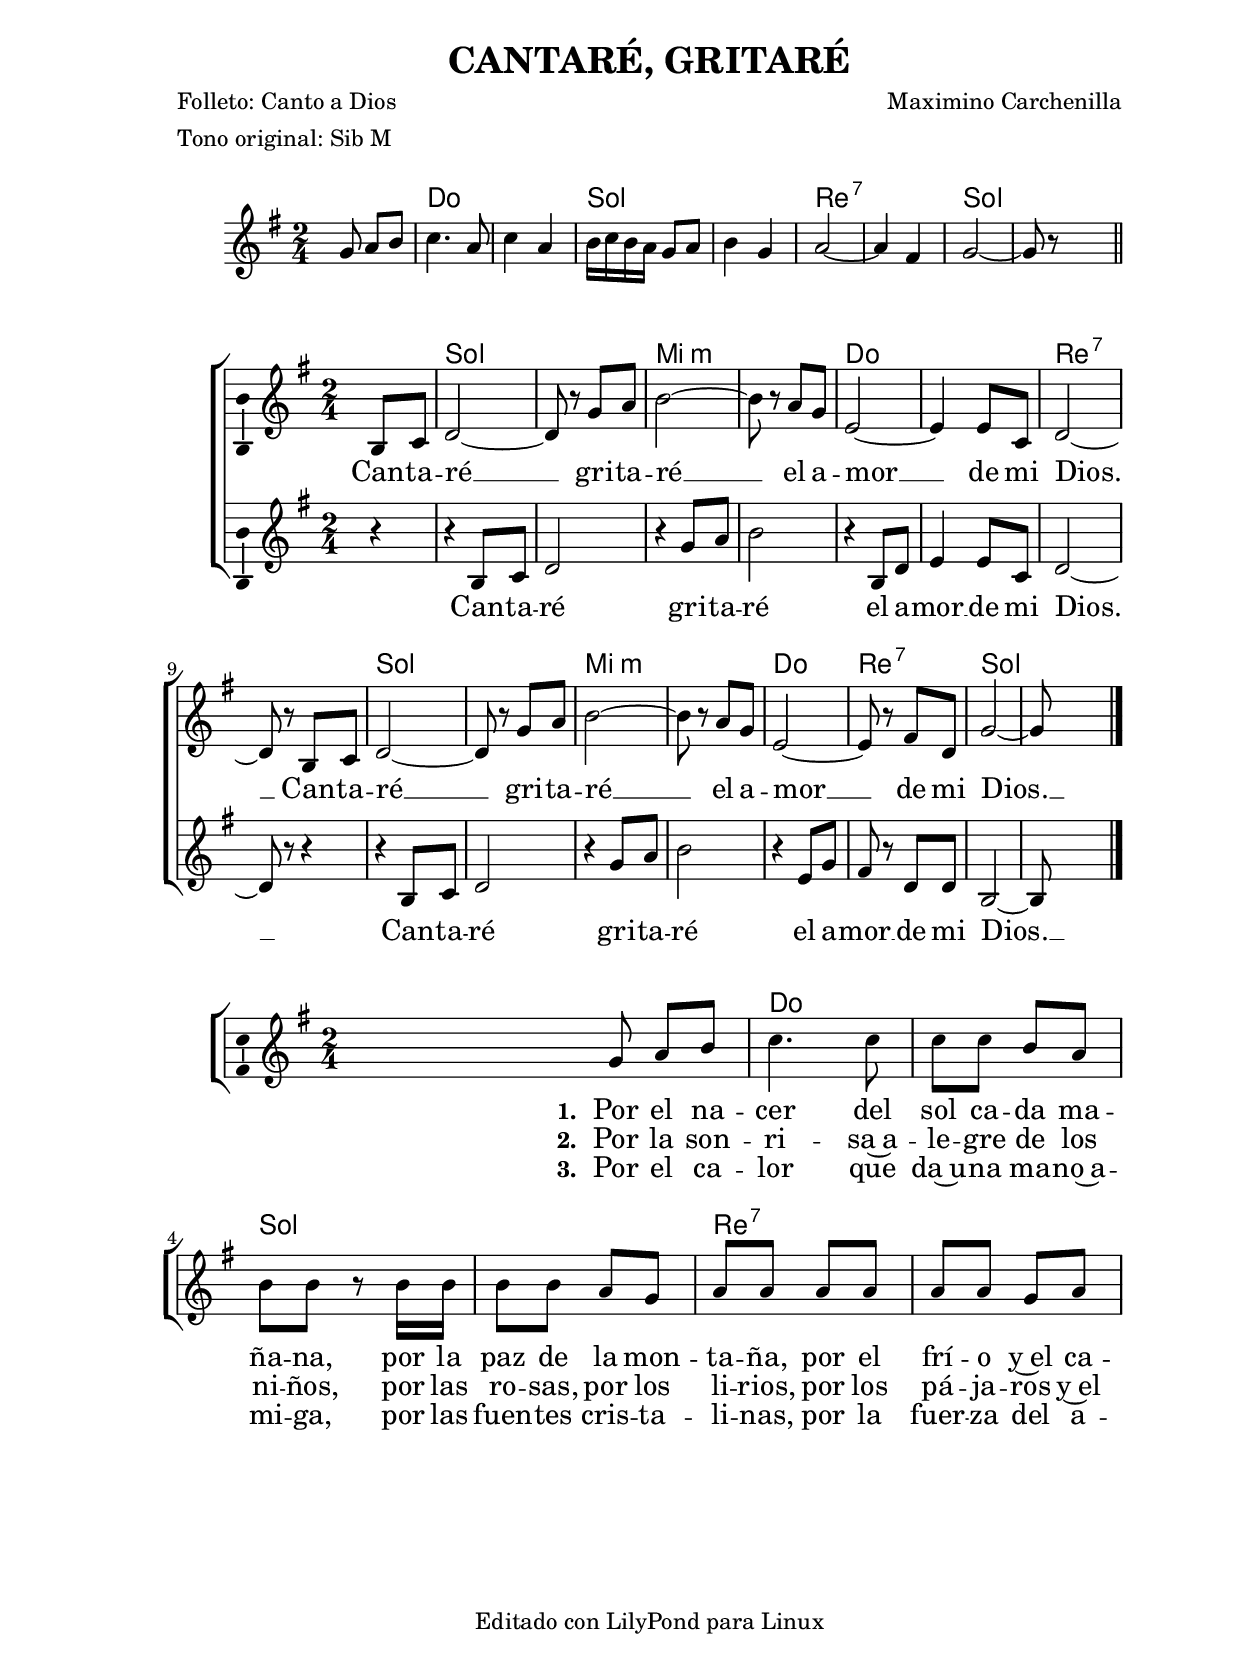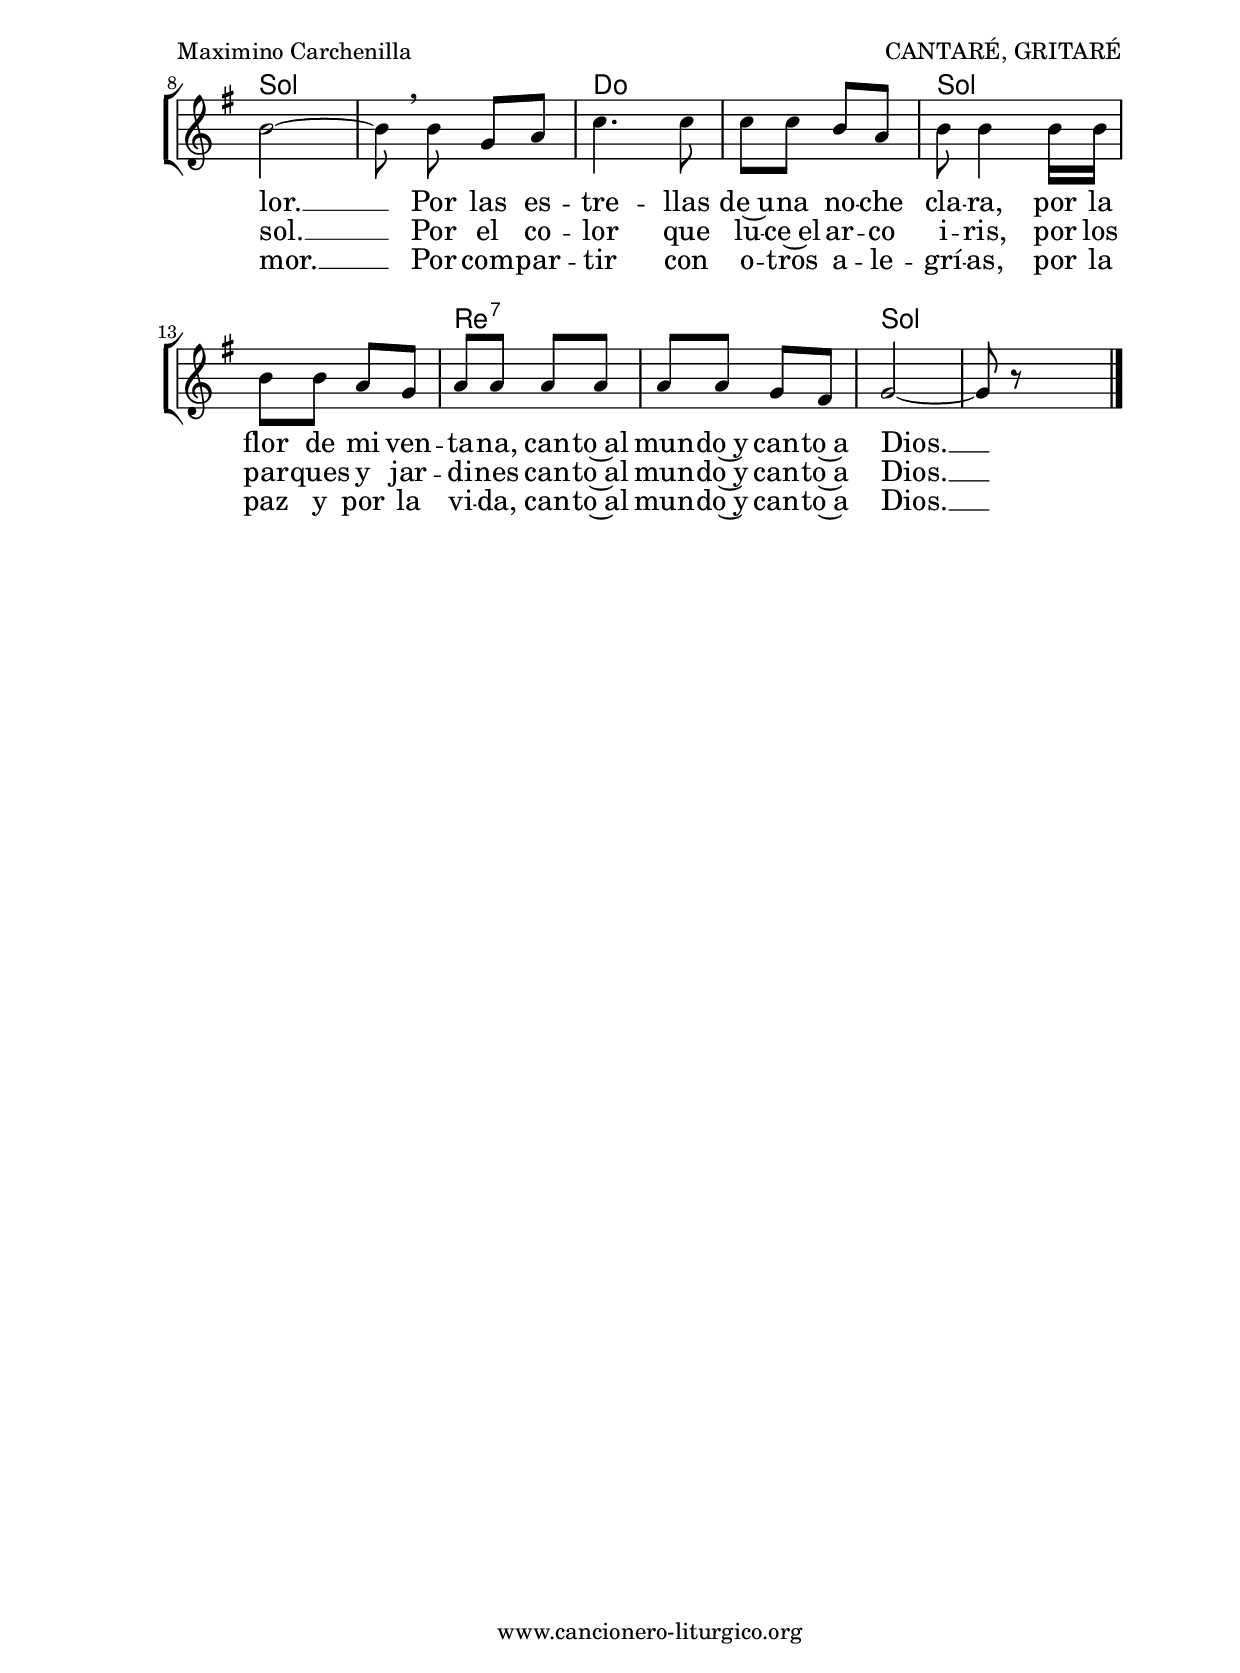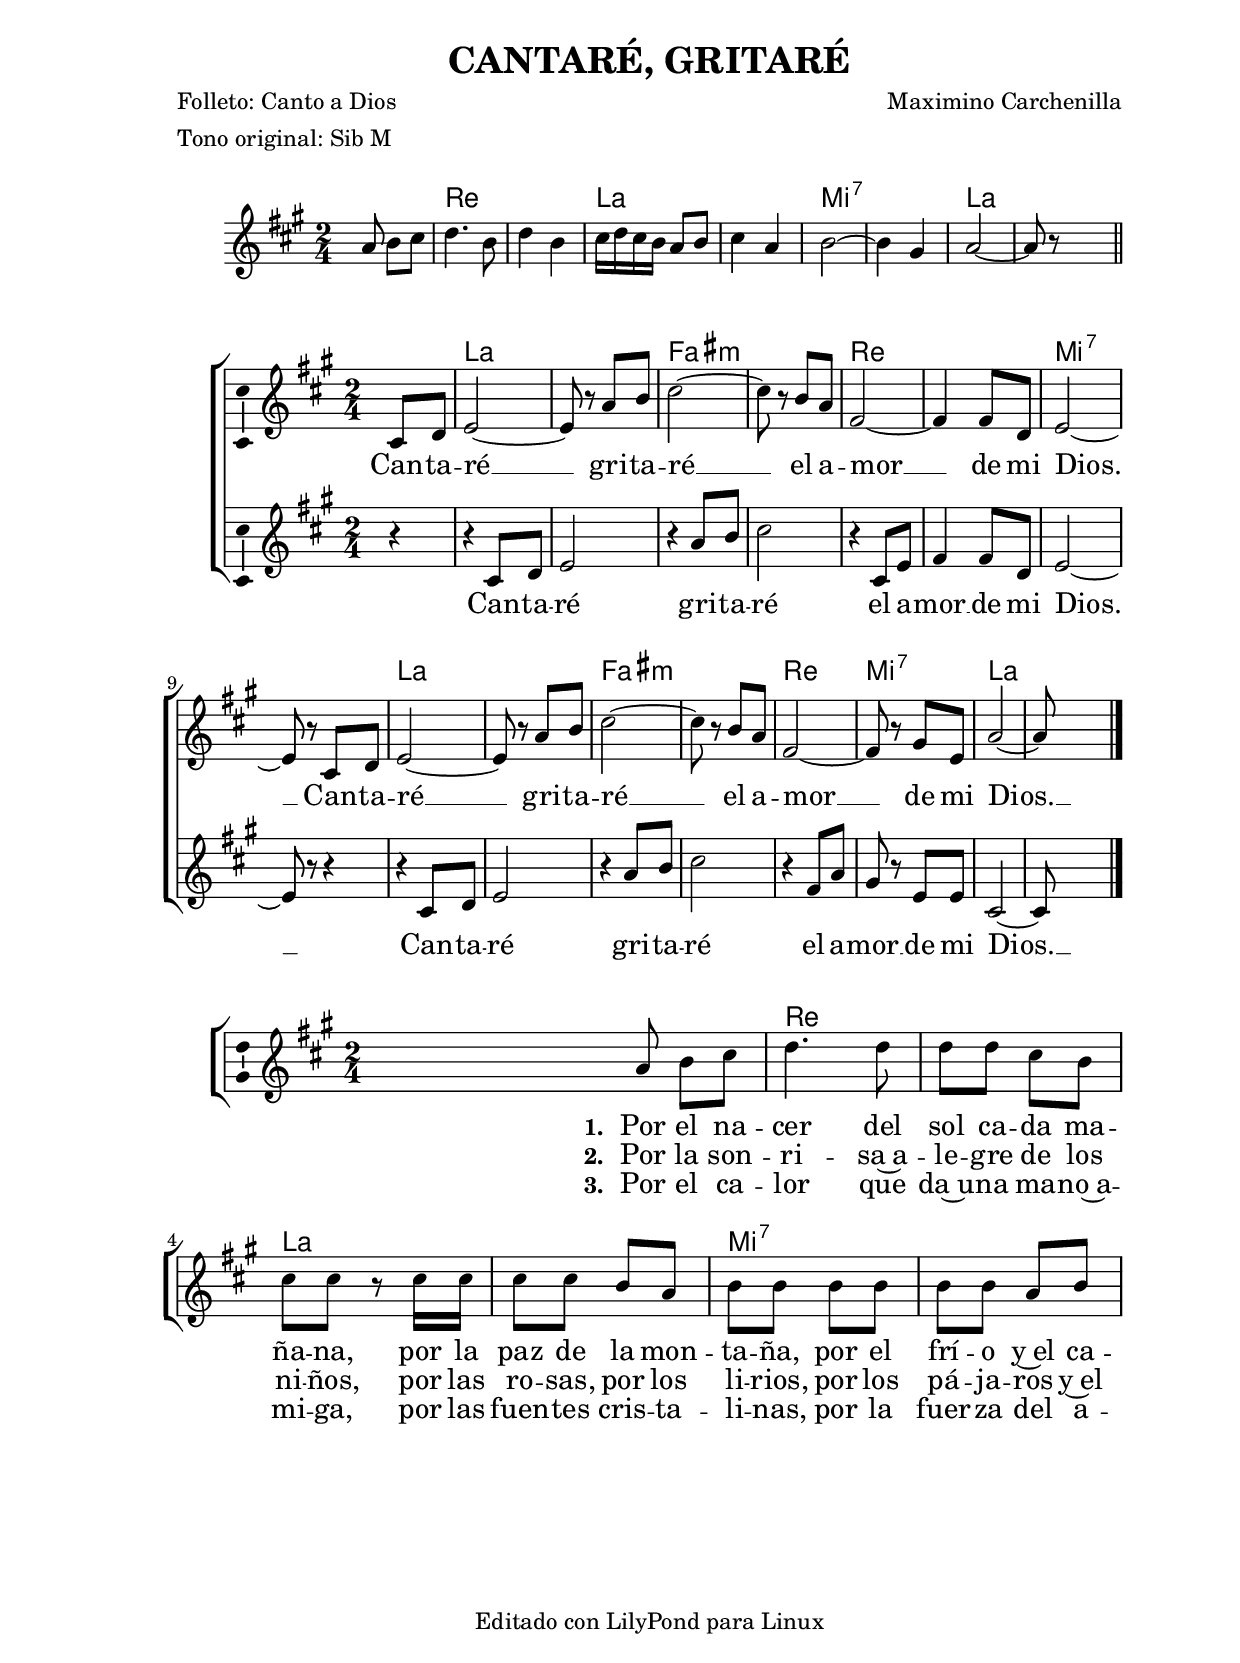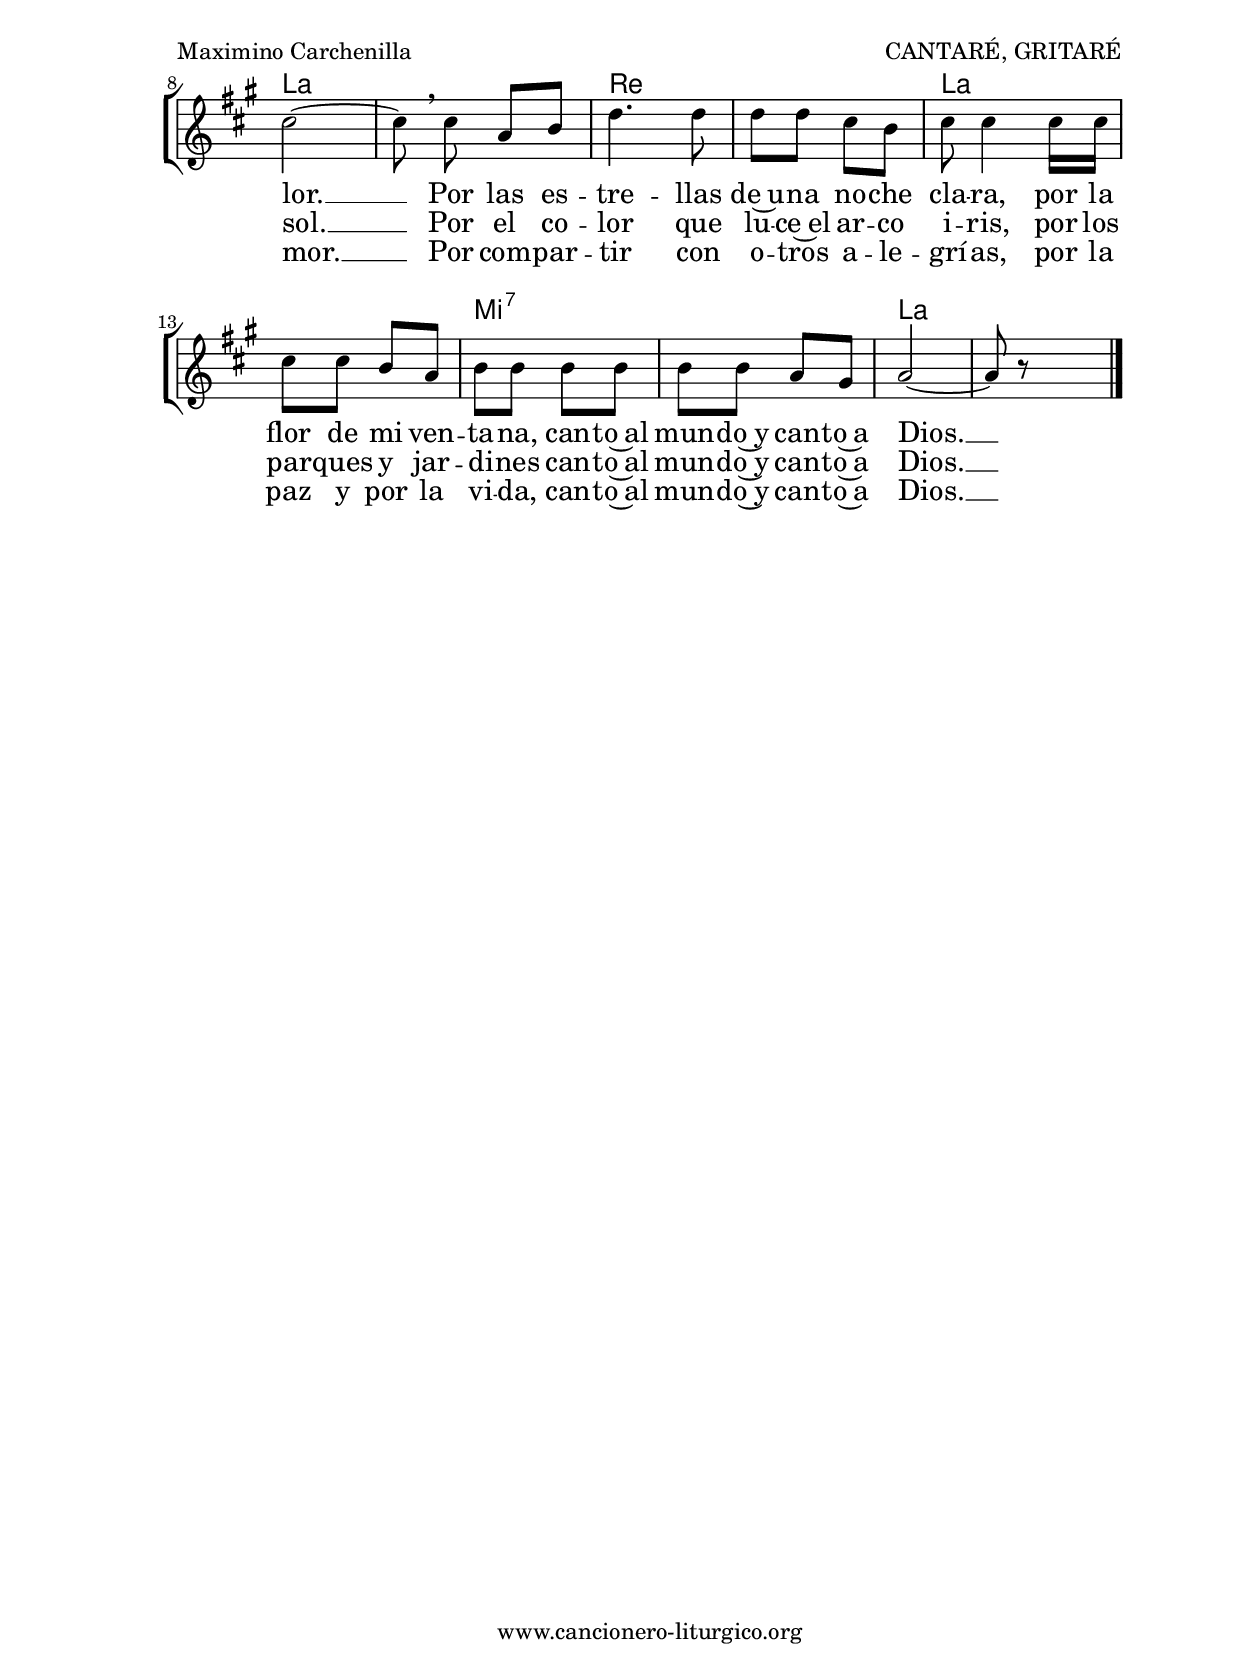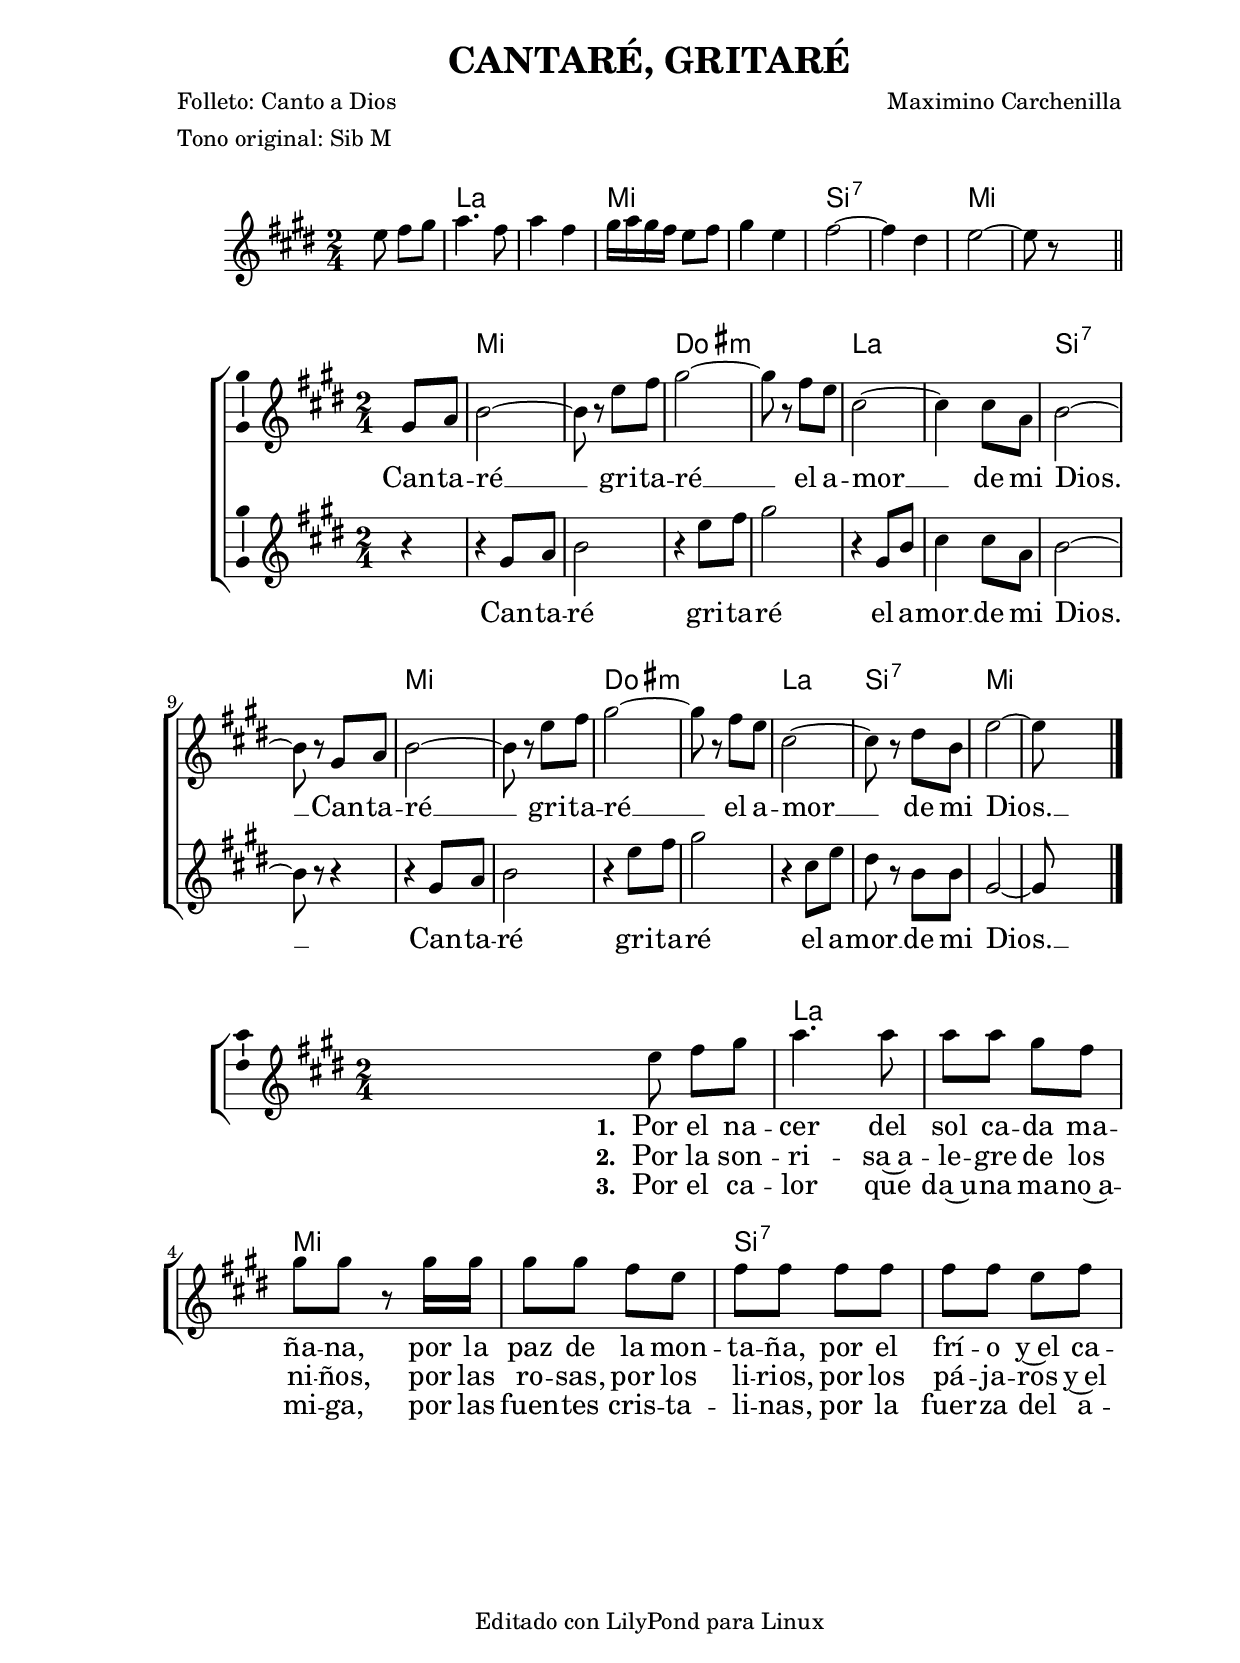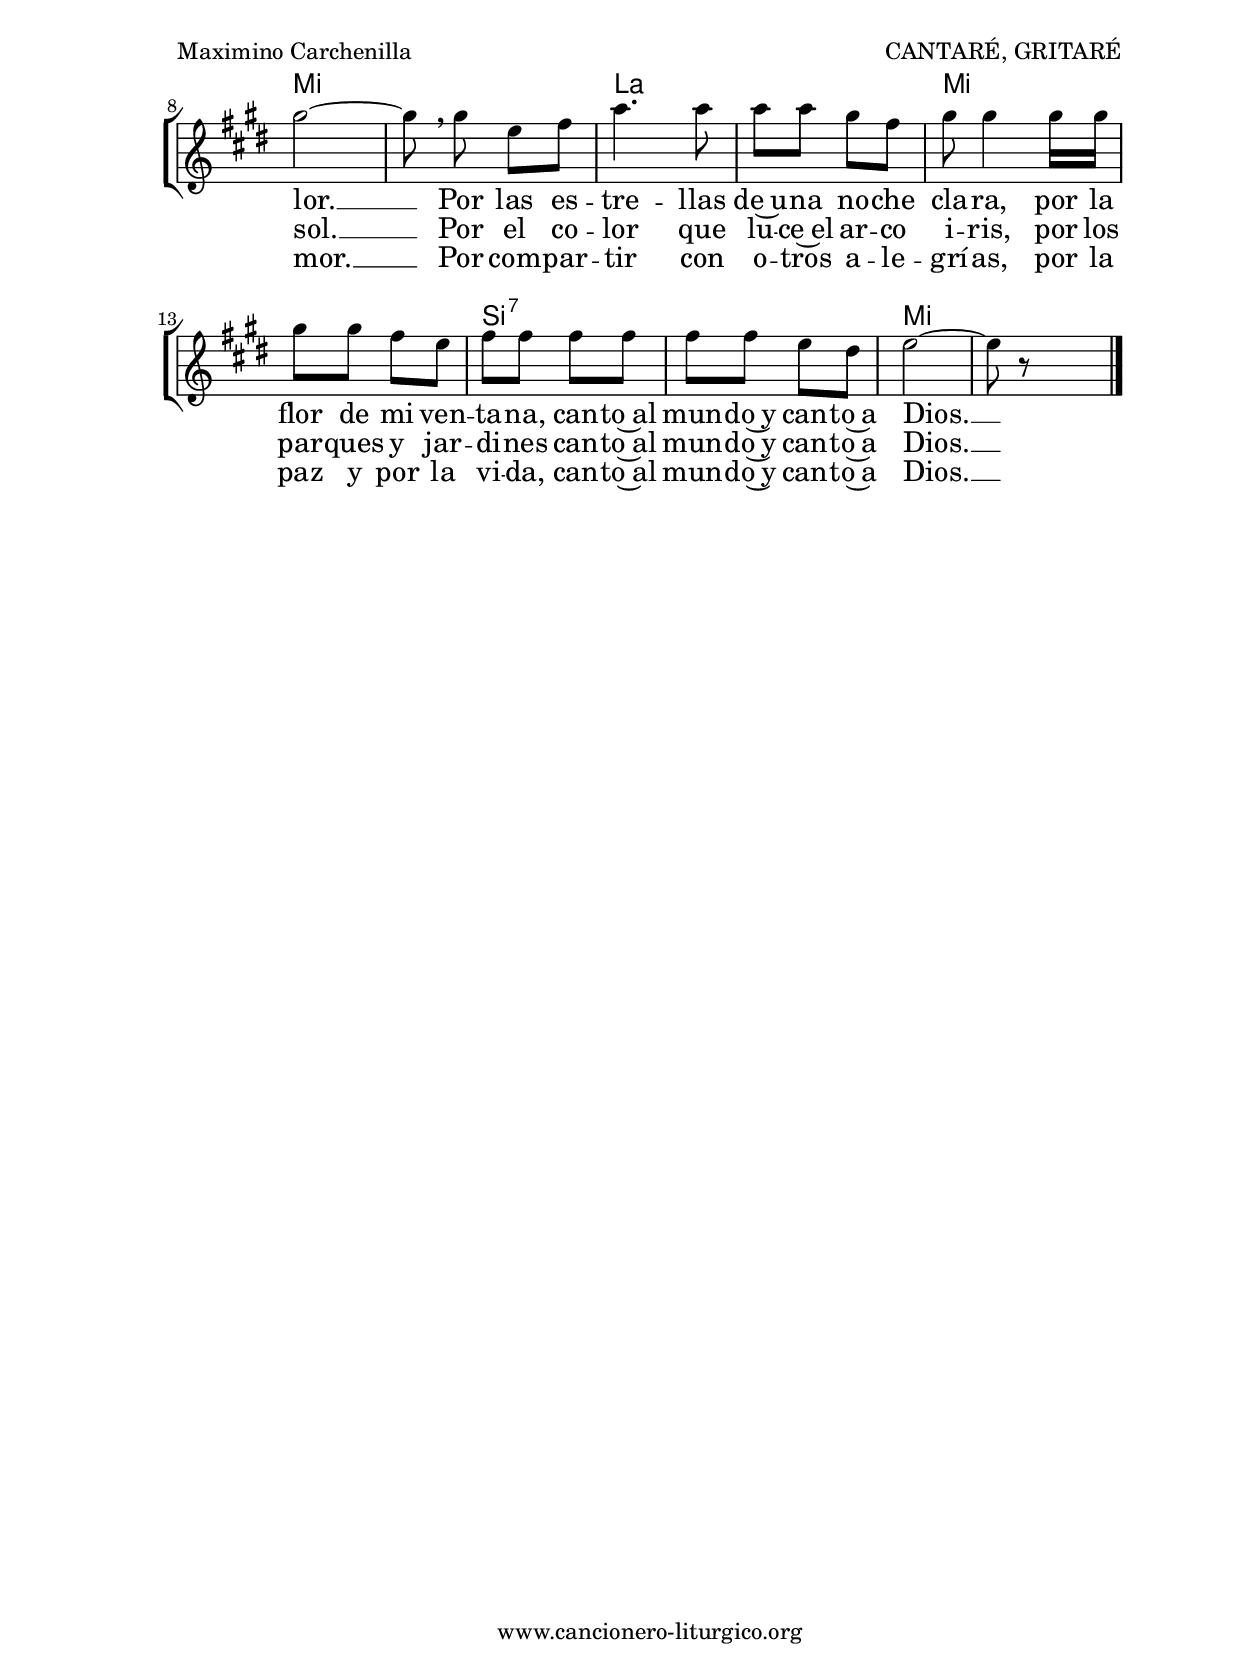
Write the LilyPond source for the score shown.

%
%para convertir .midi en .wav:
%timidity filename.midi -Ow -o finename.wav
%
%
%Para convertir de .wav a .mp3:
%lame -h -m j filename.wav
%
%
%para escuchar el midi:
%timidity nombrefichero.midi
%


%versión de lilypond para la que se ha escrito esta partitura:
\version "2.16.0"

	%Tamaño papel
	#(set-default-paper-size "a4")
	%Tamaño partitura
	#(set-global-staff-size 20)
	%No responde al pulsar sobre una nota
	#(ly:set-option 'point-and-click #f)

%parámetros del encabezamiento:
\header {
	title = "CANTARÉ, GRITARÉ"
	subtitle = ""
	composer = "Maximino Carchenilla"
	poet = "Folleto: Canto a Dios"
	meter = "Tono original: Sib M"
	arranger = ""
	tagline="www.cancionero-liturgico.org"
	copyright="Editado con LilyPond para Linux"
	}

%parámetros asociados al papel:
\paper  {
	oddHeaderMarkup = \markup {\fill-line { \on-the-fly #not-first-page \fromproperty #'header:title \on-the-fly #not-first-page \fromproperty #'header:composer }}
	evenHeaderMarkup = \markup {\fill-line { \fromproperty #'header:composer \fromproperty #'header:title }}
	#(set-paper-size "a4")
	print-page-number = ##f
	first-page-number = 1
	print-first-page-number = ##f
%	head-separation = 3.0 \cm
	top-margin = 2.0 \cm
	bottom-margin = 0.5\cm
%%%	bottom-margin = -2.0\cm
	left-margin = 3.0 \cm
	line-width = 16.0 \cm 
	indent = 8\mm
	interscoreline = 2.\mm
	between-system-space = 15\mm
%	para que las partituras no llenen la hoja:
	ragged-bottom = ##t
%	idem para la última hoja:
	ragged-last-bottom = ##f
%	para que las partituras llenen el ancho del papel:
	ragged-last = ##f
	after-title-space = 2.5 \cm
%page-count=1
%system-count=8

	%Flexible Vertical Spacing
%	markup-markup-spacing =
%	#'((basic-distance . 15) (minimum-distance . 15) (padding . 3))
	markup-system-spacing =
	#'((basic-distance . 15) (minimum-distance . 15) (padding . 3))
	system-system-spacing =
	#'((basic-distance . 15) (minimum-distance . 15) (padding . 3))
	score-system-spacing =
	#'((basic-distance . 15) (minimum-distance . 15) (padding . 5))
%	top-system-spacing = % header
%	#'((basic-distance . 8) (minimum-distance . 0) (padding . 0))
%	top-markup-spacing =
%	#'((basic-distance . 20) (minimum-distance . 20) (padding . 0))
	last-bottom-spacing = % footer
	#'((basic-distance . 5) (minimum-distance . 5) (padding . 0))
%	score-markup-spacing =
%	#'((basic-distance . 16) (minimum-distance . 13) (padding . 0))

	}


%parámetros que afectan a toda la partitura:
global =  {
	%clave de sol (G):
	\clef G
	%armadura:
	\transpose bes g
	\key bes \major
	\tempo 4=100
	\set Score.tempoHideNote = ##t
	}


acordesintro = {
	\italianChords
	\chordmode {
	\transpose bes g
{

s2 ees s bes s f:7 s bes s

	}
	}
}

melodiaintro = 

	\transpose bes g
{
	\relative c''{
	\time 2/4

s8 bes c d
ees4. c8
ees4 c
d16 ees d c bes8 c
d4 bes
c2~
c4 a
bes2~
bes8 r8 s4

\bar "||"
	}
	}


acordes = {
	\italianChords
	\chordmode {
	\transpose bes g
{

s2 bes s g:m s ees s f:7 s bes s g:m s ees f:7 bes s

	}
	}
}


melodia = 

	\transpose bes g
{
	\relative c'{
	\time 2/4

s4 d8 ees
f2~
f8 r8 bes c
d2~
d8 r8 c bes
g2~
g4 g8 ees
f2~
f8 r8 d8 ees
f2~
f8 r8 bes c
d2~
d8 r8 c bes
g2~
g8 r8 a f
bes2~
bes8 s8 s4

\bar "|."
	}
	}

melodiados = 

	\transpose bes g
{
	\relative c'{
	\time 2/4

s4 r4
r4 d8 ees
f2
r4 bes8 c
d2
r4 d,8 f
g4 g8 ees
f2~
f8 r8 r4
r4 d8 ees
f2
r4 bes8 c
d2
r4 g,8 bes
a8 r8 f f
d2~
d8 s8 s4

\bar "|."
	}
	}

acordesestrofa = {
	\italianChords
	\chordmode {
	\transpose bes g
{

s2 ees s bes s f:7 s bes s ees s bes s f:7 s bes s

	}
	}
}

melodiaestrofa = 

	\transpose bes g
{
	\relative c''{
	\time 2/4

s8 bes8 c d
ees4. ees8
ees8 ees d c
d d r d16 d
d8 d c bes
c c c c
c c bes c
d2~
d8 \noBeam \breathe d bes c
ees4. ees8
ees8 ees d c
d d4 d16 d
d8 d c bes
c c c c
c c bes a
bes2~
bes8 r8 s4

\bar "|."
	}
	}

texto = \lyricmode {
Can -- ta -- ré __
gri -- ta -- ré __
el a -- mor __
de mi Dios. __

Can -- ta -- ré __
gri -- ta -- ré __
el a -- mor __
de mi Dios. __

	}

textodos = \lyricmode {
Can -- ta -- ré
gri -- ta -- ré
el a -- mor __
de mi Dios. __

Can -- ta -- ré
gri -- ta -- ré
el a -- mor __
de mi Dios. __

	}

textoestrofa = \lyricmode {
\set stanza =#"1. " Por el na -- cer del sol ca -- da ma -- ña -- na,
por la paz de la mon -- ta -- ña,
por el frí -- o y~el ca -- lor. __

Por las es -- tre -- llas de~u -- na no -- che cla -- ra,
por la flor de mi ven -- ta -- na,
can -- to~al mun -- do~y can -- to~a Dios. __

	}

textoestrofados = \lyricmode {
\set stanza =#"2. " Por la son -- ri -- sa~a -- le -- gre de los ni -- ños,
por las ro -- sas, por los li -- rios,
por los pá -- ja -- ros y~el sol. __

Por el co -- lor que lu -- ce~el ar -- co i -- ris,
por los par -- ques y jar -- di -- nes
can -- to~al mun -- do~y can -- to~a Dios. __

	}

textoestrofatres = \lyricmode {
\set stanza =#"3. " Por el ca -- lor que da~u -- na ma -- no~a -- mi -- ga,
por las fuen -- tes cris -- ta -- li -- nas,
por la fuer -- za del a -- mor. __

Por com -- par -- tir con o -- tros a -- le -- grí -- as,
por la paz y por la vi -- da,
can -- to~al mun -- do~y can -- to~a Dios. __

	}

acordesStaff = \context ChordNames = acordesStaff <<
	\set chordChanges = ##f
	\acordes
	>>

acordesintroStaff = \context ChordNames = acordesintroStaff <<
	\set chordChanges = ##f
	\acordesintro
	>>

acordesestrofaStaff = \context ChordNames = acordesestrofaStaff <<
	\set chordChanges = ##f
	\acordesestrofa
	>>

introStaff = \context Voice =introStaff
<<
	\override Staff.StaffSymbol #'staff-space = #(magstep -0.35)
	\set Staff.midiInstrument = #"english horn"
	\set Staff.midiMinimumVolume = #0.7
	\set Staff.midiMaximumVolume = #0.9
	\global
	\melodiaintro
	>>

vozStaff = \context Voice = vozStaff
\with {\consists "Ambitus_engraver"}
<<
%	\set Staff.instrumentName = ""
%	\set Staff.shortInstrumentName = ""
%	\set Staff.midiInstrument = #"clarinet"
%	\set Staff.midiInstrument = #"cello"
%	\set Staff.midiInstrument = #"flute"
	\set Staff.midiInstrument = #"electric guitar (jazz)"
%	\set Staff.midiInstrument = #"english horn"
%	\set Staff.midiInstrument = #"violin"
%	\set Staff.midiInstrument = #"glockenspiel"
	\set Staff.midiMinimumVolume = #0.7
	\set Staff.midiMaximumVolume = #0.9
	\global
	\melodia
	>>

vozdosStaff = \context Voice = vozdosStaff
\with {\consists "Ambitus_engraver"}
<<
%	\set Staff.instrumentName = ""
%	\set Staff.shortInstrumentName = ""
%	\set Staff.midiInstrument = #"clarinet"
	\set Staff.midiInstrument = #"violin"
%	\set Staff.midiInstrument = #"glockenspiel"
	\set Staff.midiMinimumVolume = #0.7
	\set Staff.midiMaximumVolume = #0.9
	\global
	\melodiados
	>>

vozestrofaStaff = \context Voice = vozestrofaStaff
\with {\consists "Ambitus_engraver"}
<<
%	\set Staff.instrumentName = ""
%	\set Staff.shortInstrumentName = ""
%	\set Staff.midiInstrument = #"clarinet"
	\set Staff.midiInstrument = #"violin"
%	\set Staff.midiInstrument = #"glockenspiel"
	\set Staff.midiMinimumVolume = #0.7
	\set Staff.midiMaximumVolume = #0.9
	\global
	\melodiaestrofa
	>>

textoStaff = \context Lyrics = textoStaff <<
	\lyricsto vozStaff \texto
	>>

textodosStaff = \context Lyrics = textodosStaff <<
	\lyricsto vozdosStaff \textodos
	>>

textoestrofaStaff = \context Lyrics = textoestrofaStaff <<
	\lyricsto vozestrofaStaff \textoestrofa
	>>

textoestrofadosStaff = \context Lyrics = textoestrofadosStaff <<
	\lyricsto vozestrofaStaff \textoestrofados
	>>

textoestrofatresStaff = \context Lyrics = textoestrofatresStaff <<
	\lyricsto vozestrofaStaff \textoestrofatres
	>>

\book {
	\score {
		\context ChoirStaff {
%			\override StaffGroup.SystemStartBracket #'collapse-height = #1
%			\override Score.SystemStartBar #'collapse-height = #1
			<<
			\acordesintroStaff
			\introStaff
			>>
			}
		\layout {
%%%system-count=1
	    		\context {
				\Lyrics
				\override LyricText #'font-size = #2
				}
	   		 \context {
				\Score
				\override StaffSymbol #'staff-space = #(magstep +2)
				}
			}
		}
	\score {
		\context ChoirStaff {
%			\override StaffGroup.SystemStartBracket #'collapse-height = #1
%			\override Score.SystemStartBar #'collapse-height = #1
			<<
			\acordesStaff
			\vozStaff
			\textoStaff
			\vozdosStaff
			\textodosStaff
			>>
			}
		\layout {
system-count=2
	    		\context {
				\Lyrics
				\override LyricText #'font-size = #2
				}
	   		 \context {
				\Score
				\override StaffSymbol #'staff-space = #(magstep +3)
				}
			}
		}
	\score {
		\context ChoirStaff {
			\override StaffGroup.SystemStartBracket #'collapse-height = #1
			\override Score.SystemStartBar #'collapse-height = #1
			<<
			\acordesestrofaStaff
			\vozestrofaStaff
			\textoestrofaStaff
			\textoestrofadosStaff
			\textoestrofatresStaff
			>>
			}
		\layout {
system-count=4
	    		\context {
				\Lyrics
				\override LyricText #'font-size = #2
				}
	   		 \context {
				\Score
				\override StaffSymbol #'staff-space = #(magstep +3)
				}
			}
		}
	\score {
		\unfoldRepeats
		\context ChoirStaff {
			<<
			\acordesintroStaff
			\introStaff
			>>
			<<
			\acordesStaff
			\vozStaff
			\vozdosStaff
			>>
			<<
			\acordesestrofaStaff
			\vozestrofaStaff
			>>
			}
		\midi {
	  		\context {
	  			\Score
				tempoWholesPerMinute = #(ly:make-moment 70 4)
				}
			}
		}
	}



#(define output-suffix "C")
\book {
	\score {
		\context ChoirStaff {
%			\override StaffGroup.SystemStartBracket #'collapse-height = #1
%			\override Score.SystemStartBar #'collapse-height = #1
\transpose c d
			<<
			\acordesintroStaff
			\introStaff
			>>
			}
		\layout {
%%%system-count=1
	    		\context {
				\Lyrics
				\override LyricText #'font-size = #2
				}
	   		 \context {
				\Score
				\override StaffSymbol #'staff-space = #(magstep +2)
				}
			}
		}
	\score {
		\context ChoirStaff {
%			\override StaffGroup.SystemStartBracket #'collapse-height = #1
%			\override Score.SystemStartBar #'collapse-height = #1
\transpose c d
			<<
			\acordesStaff
			\vozStaff
			\textoStaff
			\vozdosStaff
			\textodosStaff
			>>
			}
		\layout {
system-count=2
	    		\context {
				\Lyrics
				\override LyricText #'font-size = #2
				}
	   		 \context {
				\Score
				\override StaffSymbol #'staff-space = #(magstep +3)
				}
			}
		}
	\score {
		\context ChoirStaff {
			\override StaffGroup.SystemStartBracket #'collapse-height = #1
			\override Score.SystemStartBar #'collapse-height = #1
\transpose c d
			<<
			\acordesestrofaStaff
			\vozestrofaStaff
			\textoestrofaStaff
			\textoestrofadosStaff
			\textoestrofatresStaff
			>>
			}
		\layout {
system-count=4
	    		\context {
				\Lyrics
				\override LyricText #'font-size = #2
				}
	   		 \context {
				\Score
				\override StaffSymbol #'staff-space = #(magstep +3)
				}
			}
		}
	}

#(define output-suffix "S")
\book {
	\score {
		\context ChoirStaff {
%			\override StaffGroup.SystemStartBracket #'collapse-height = #1
%			\override Score.SystemStartBar #'collapse-height = #1
\transpose c a
			<<
			\acordesintroStaff
			\introStaff
			>>
			}
		\layout {
%%%system-count=1
	    		\context {
				\Lyrics
				\override LyricText #'font-size = #2
				}
	   		 \context {
				\Score
				\override StaffSymbol #'staff-space = #(magstep +2)
				}
			}
		}
	\score {
		\context ChoirStaff {
%			\override StaffGroup.SystemStartBracket #'collapse-height = #1
%			\override Score.SystemStartBar #'collapse-height = #1
\transpose c a
			<<
			\acordesStaff
			\vozStaff
			\textoStaff
			\vozdosStaff
			\textodosStaff
			>>
			}
		\layout {
system-count=2
	    		\context {
				\Lyrics
				\override LyricText #'font-size = #2
				}
	   		 \context {
				\Score
				\override StaffSymbol #'staff-space = #(magstep +3)
				}
			}
		}
	\score {
		\context ChoirStaff {
			\override StaffGroup.SystemStartBracket #'collapse-height = #1
			\override Score.SystemStartBar #'collapse-height = #1
\transpose c a
			<<
			\acordesestrofaStaff
			\vozestrofaStaff
			\textoestrofaStaff
			\textoestrofadosStaff
			\textoestrofatresStaff
			>>
			}
		\layout {
system-count=4
	    		\context {
				\Lyrics
				\override LyricText #'font-size = #2
				}
	   		 \context {
				\Score
				\override StaffSymbol #'staff-space = #(magstep +3)
				}
			}
		}
	}


